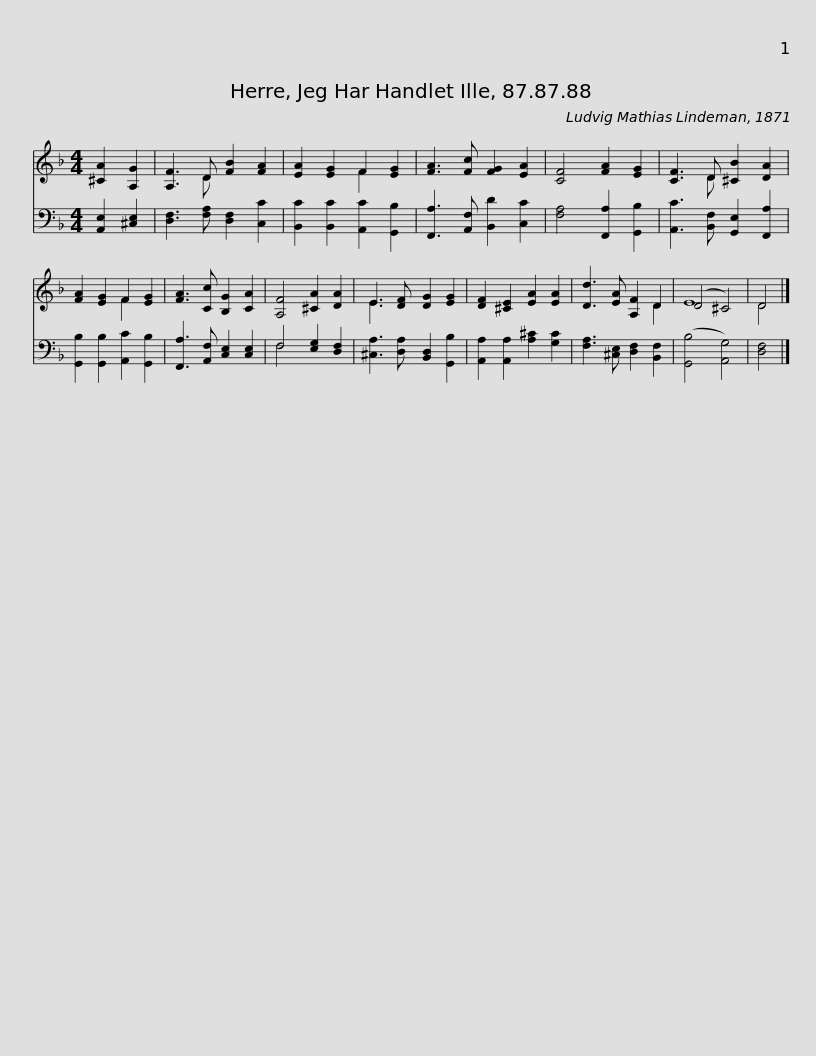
X:1
%%score ( 1 2 ) ( 3 4 )
L:1/8
M:4/4
I:linebreak $
K:F
V:1 treble
V:2 treble
V:3 bass
V:4 bass
V:1
 [^CA]2 [A,G]2 | [A,F]3 D [FB]2 [FA]2 | [EA]2 [EG]2 F2 [EG]2 | [FA]3 [Fc] [FG]2 [EA]2 | [CF]4 [FA]2 [EG]2 | %5
 [CF]3 D [^CB]2 [DA]2 |$ [FA]2 [EG]2 F2 [EG]2 | [FA]3 [Cc] [B,G]2 [CA]2 | [A,F]4 [^CA]2 [DA]2 | E3 [DF] [DG]2 [EG]2 | %10
 [DF]2 [^CE]2 [EA]2 [EA]2 | [Dd]3 [EA] [A,F]2 D2 |$ (D4 ^C4) | D4 |] %14
V:2
 x4 | x3 D x4 | x4 F2 x2 | x8 | x8 | %5
 x3 D x4 |$ x4 F2 x2 | x8 | x8 | E3 x5 | %10
 x8 | x6 D2 |$ E8 | D4 |] %14
V:3
 [A,,E,]2 [^C,E,]2 | [D,F,]3 [F,A,] [D,F,]2 [C,C]2 | [B,,C]2 [B,,C]2 [A,,C]2 [G,,B,]2 | [F,,A,]3 [A,,F,] [B,,D]2 [C,C]2 | [F,A,]4 [F,,A,]2 [G,,B,]2 | %5
 [A,,C]3 [B,,F,] [G,,E,]2 [F,,A,]2 |$ [G,,B,]2 [G,,B,]2 [A,,C]2 [G,,B,]2 | [F,,A,]3 [A,,F,] [C,E,]2 [C,E,]2 | F,4 [E,G,]2 [D,F,]2 | [^C,A,]3 [D,A,] [B,,D,]2 [G,,B,]2 | %10
 [A,,A,]2 [A,,A,]2 [A,^C]2 [G,C]2 | [F,A,]3 [^C,E,] [D,F,]2 [B,,F,]2 |$ ([G,,B,]4 [A,,G,]4) | [D,F,]4 |] %14
V:4
 x4 | x8 | x8 | x8 | x8 | %5
 x8 |$ x8 | x8 | F,4 x4 | x8 | %10
 x8 | x8 |$ x8 | x4 |] %14
